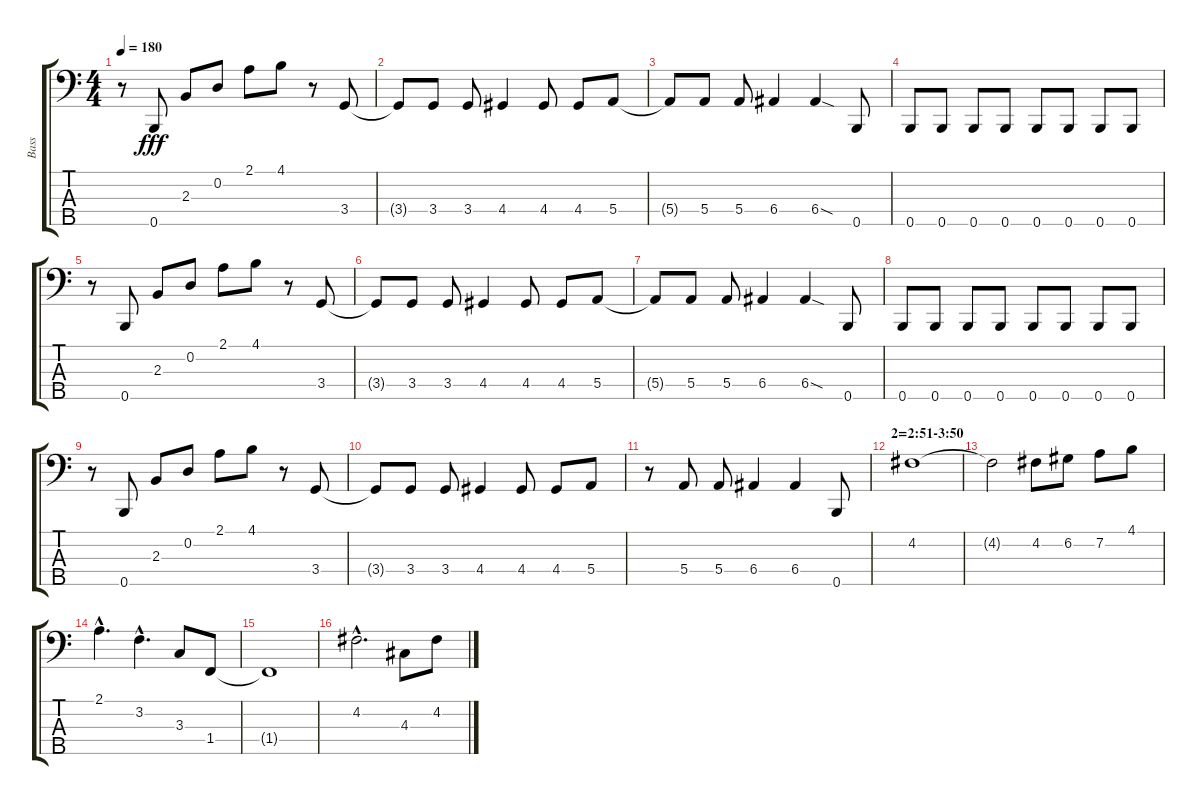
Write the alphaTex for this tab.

\track ("Bass" "Bass") {instrument electricbasspick}
\staff {score tabs}
\tuning (G2 D2 A1 E1 B0) {hide}
\ts (4 4)
\tempo 180
\clef f4
\ks c
r.8{dy fff} 0.5.8 2.3.8 0.2.8 2.1.8 4.1.8 r.8 3.4.8 |
3.4{t}.8 3.4.8 3.4.8 4.4.4 4.4.8 4.4.8 5.4.8 |
5.4{t}.8 5.4.8 5.4.8 6.4.4 6.4{sod}.4 0.5.8 |
0.5.8 0.5.8 0.5.8 0.5.8 0.5.8 0.5.8 0.5.8 0.5.8 |
r.8 0.5.8 2.3.8 0.2.8 2.1.8 4.1.8 r.8 3.4.8 |
3.4{t}.8 3.4.8 3.4.8 4.4.4 4.4.8 4.4.8 5.4.8 |
5.4{t}.8 5.4.8 5.4.8 6.4.4 6.4{sod}.4 0.5.8 |
0.5.8 0.5.8 0.5.8 0.5.8 0.5.8 0.5.8 0.5.8 0.5.8 |
r.8 0.5.8 2.3.8 0.2.8 2.1.8 4.1.8 r.8 3.4.8 |
3.4{t}.8 3.4.8 3.4.8 4.4.4 4.4.8 4.4.8 5.4.8 |
r.8 5.4.8 5.4.8 6.4.4 6.4.4 0.5.8 |
\section ("" "2=2:51-3:50")
4.2.1 |
4.2{t}.2 4.2.8 6.2.8 7.2.8 4.1.8 |
2.1{hac}.4{d} 3.2{hac}.4{d} 3.3.8 1.4.8 |
1.4{t}.1 |
4.2{hac}.2{d} 4.3.8 4.2.8
